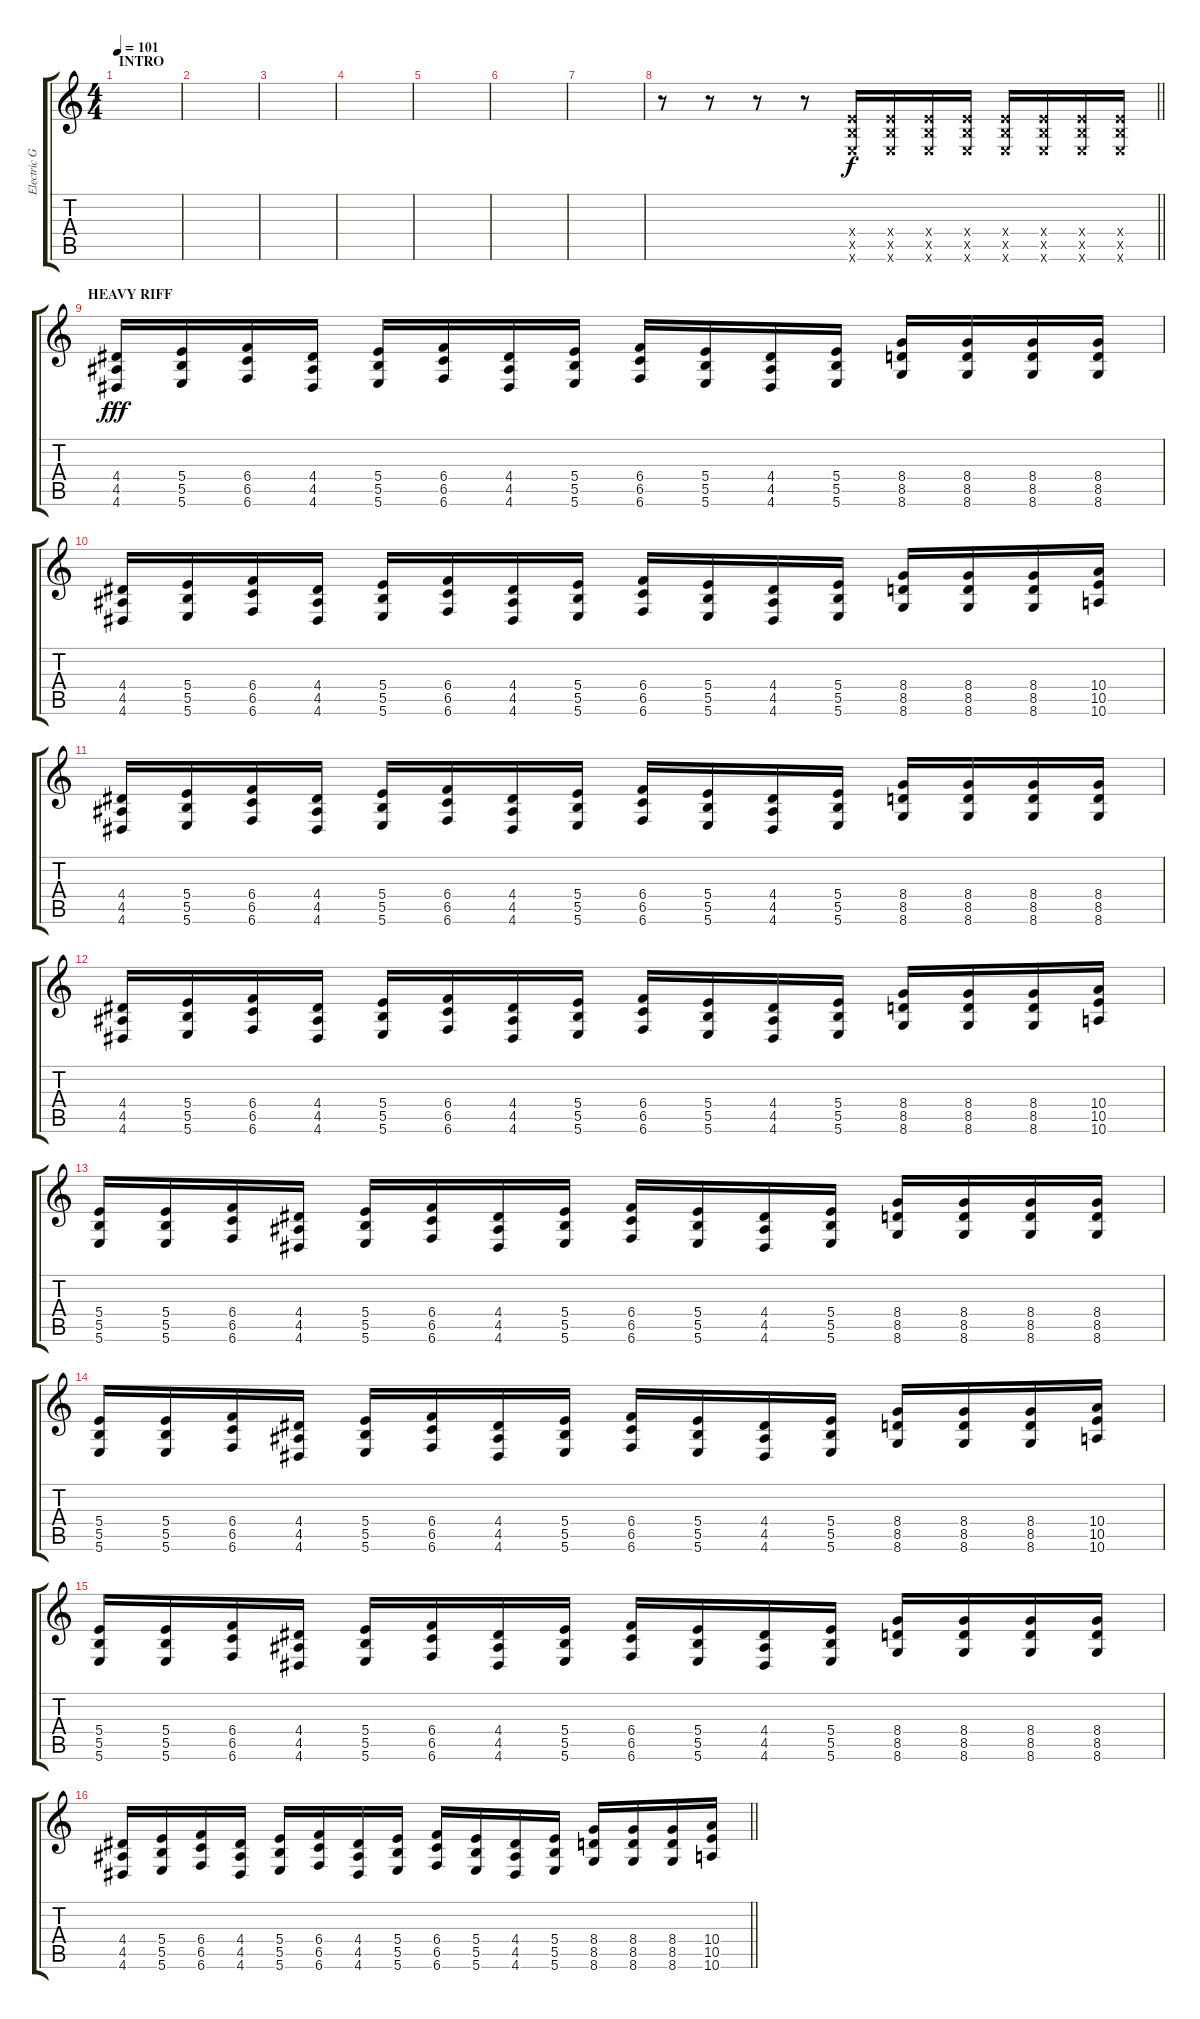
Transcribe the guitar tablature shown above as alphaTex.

\track ("Electric Guitar 2" "Electric G") {instrument distortionguitar}
\staff {score tabs}
\tuning (Db4 Ab3 E3 B2 Gb2 B1) {hide}
\ts (4 4)
\section ("" "INTRO")
\tempo 101
\clef g2
\ks c
|
|
|
|
|
|
|
\barLineRight lightlight
r.8 r.8 r.8 r.8 (5.4{x} 5.5{x} 5.6{x}).16 (5.4{x} 5.5{x} 5.6{x}).16 (5.4{x} 5.5{x} 5.6{x}).16 (5.4{x} 5.5{x} 5.6{x}).16 (5.4{x} 5.5{x} 5.6{x}).16 (5.4{x} 5.5{x} 5.6{x}).16 (5.4{x} 5.5{x} 5.6{x}).16 (5.4{x} 5.5{x} 5.6{x}).16 |
\section ("" "HEAVY RIFF")
(4.4 4.5 4.6).16{dy fff} (5.4 5.5 5.6).16 (6.4 6.5 6.6).16 (4.4 4.5 4.6).16 (5.4 5.5 5.6).16 (6.4 6.5 6.6).16 (4.4 4.5 4.6).16 (5.4 5.5 5.6).16 (6.4 6.5 6.6).16 (5.4 5.5 5.6).16 (4.4 4.5 4.6).16 (5.4 5.5 5.6).16 (8.4 8.5 8.6).16 (8.4 8.5 8.6).16 (8.4 8.5 8.6).16 (8.4 8.5 8.6).16 |
(4.4 4.5 4.6).16 (5.4 5.5 5.6).16 (6.4 6.5 6.6).16 (4.4 4.5 4.6).16 (5.4 5.5 5.6).16 (6.4 6.5 6.6).16 (4.4 4.5 4.6).16 (5.4 5.5 5.6).16 (6.4 6.5 6.6).16 (5.4 5.5 5.6).16 (4.4 4.5 4.6).16 (5.4 5.5 5.6).16 (8.4 8.5 8.6).16 (8.4 8.5 8.6).16 (8.4 8.5 8.6).16 (10.4 10.5 10.6).16 |
(4.4 4.5 4.6).16 (5.4 5.5 5.6).16 (6.4 6.5 6.6).16 (4.4 4.5 4.6).16 (5.4 5.5 5.6).16 (6.4 6.5 6.6).16 (4.4 4.5 4.6).16 (5.4 5.5 5.6).16 (6.4 6.5 6.6).16 (5.4 5.5 5.6).16 (4.4 4.5 4.6).16 (5.4 5.5 5.6).16 (8.4 8.5 8.6).16 (8.4 8.5 8.6).16 (8.4 8.5 8.6).16 (8.4 8.5 8.6).16 |
(4.4 4.5 4.6).16 (5.4 5.5 5.6).16 (6.4 6.5 6.6).16 (4.4 4.5 4.6).16 (5.4 5.5 5.6).16 (6.4 6.5 6.6).16 (4.4 4.5 4.6).16 (5.4 5.5 5.6).16 (6.4 6.5 6.6).16 (5.4 5.5 5.6).16 (4.4 4.5 4.6).16 (5.4 5.5 5.6).16 (8.4 8.5 8.6).16 (8.4 8.5 8.6).16 (8.4 8.5 8.6).16 (10.4 10.5 10.6).16 |
(5.4 5.5 5.6).16 (5.4 5.5 5.6).16 (6.4 6.5 6.6).16 (4.4 4.5 4.6).16 (5.4 5.5 5.6).16 (6.4 6.5 6.6).16 (4.4 4.5 4.6).16 (5.4 5.5 5.6).16 (6.4 6.5 6.6).16 (5.4 5.5 5.6).16 (4.4 4.5 4.6).16 (5.4 5.5 5.6).16 (8.4 8.5 8.6).16 (8.4 8.5 8.6).16 (8.4 8.5 8.6).16 (8.4 8.5 8.6).16 |
(5.4 5.5 5.6).16 (5.4 5.5 5.6).16 (6.4 6.5 6.6).16 (4.4 4.5 4.6).16 (5.4 5.5 5.6).16 (6.4 6.5 6.6).16 (4.4 4.5 4.6).16 (5.4 5.5 5.6).16 (6.4 6.5 6.6).16 (5.4 5.5 5.6).16 (4.4 4.5 4.6).16 (5.4 5.5 5.6).16 (8.4 8.5 8.6).16 (8.4 8.5 8.6).16 (8.4 8.5 8.6).16 (10.4 10.5 10.6).16 |
(5.4 5.5 5.6).16 (5.4 5.5 5.6).16 (6.4 6.5 6.6).16 (4.4 4.5 4.6).16 (5.4 5.5 5.6).16 (6.4 6.5 6.6).16 (4.4 4.5 4.6).16 (5.4 5.5 5.6).16 (6.4 6.5 6.6).16 (5.4 5.5 5.6).16 (4.4 4.5 4.6).16 (5.4 5.5 5.6).16 (8.4 8.5 8.6).16 (8.4 8.5 8.6).16 (8.4 8.5 8.6).16 (8.4 8.5 8.6).16 |
\barLineRight lightlight
(4.4 4.5 4.6).16 (5.4 5.5 5.6).16 (6.4 6.5 6.6).16 (4.4 4.5 4.6).16 (5.4 5.5 5.6).16 (6.4 6.5 6.6).16 (4.4 4.5 4.6).16 (5.4 5.5 5.6).16 (6.4 6.5 6.6).16 (5.4 5.5 5.6).16 (4.4 4.5 4.6).16 (5.4 5.5 5.6).16 (8.4 8.5 8.6).16 (8.4 8.5 8.6).16 (8.4 8.5 8.6).16 (10.4 10.5 10.6).16
